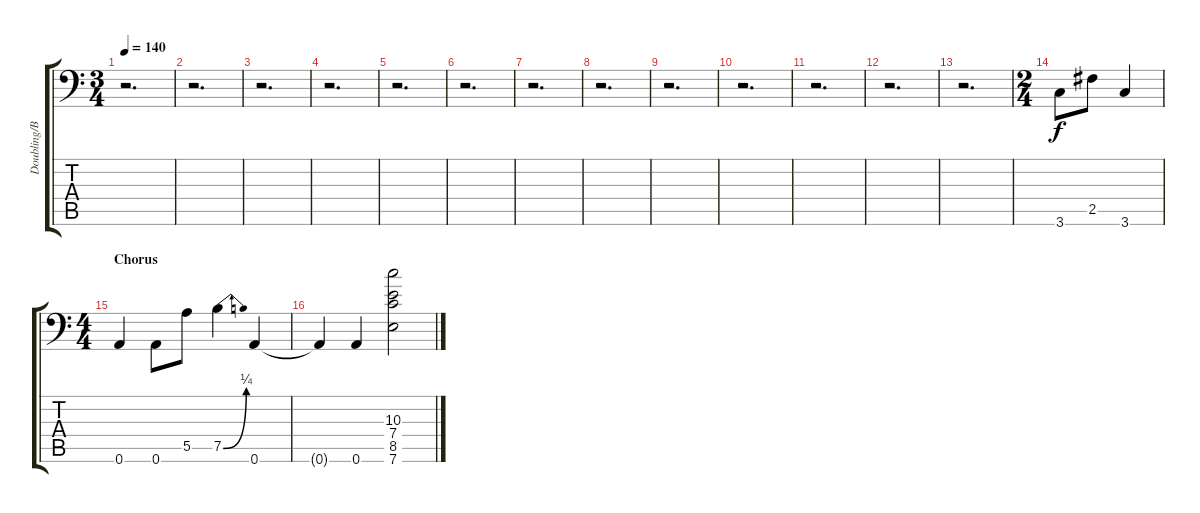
\track ("Doubling/Backup" "Doubling/B") {instrument electricguitarclean}
\staff {score tabs}
\tuning (B3 Gb3 D3 A2 E2 A1) {hide}
\ts (3 4)
\tempo 140
\clef f4
\ks c
r.2{d dy f} |
r.2{d} |
r.2{d} |
r.2{d} |
r.2{d} |
r.2{d} |
r.2{d} |
r.2{d} |
r.2{d} |
r.2{d} |
r.2{d} |
r.2{d} |
r.2{d} |
\ts (2 4)
3.6.8 2.5.8 3.6.4 |
\ts (4 4)
\section ("" "Chorus")
0.6.4 0.6.8 5.5.8 7.5{be (bend 0 0 60 1)}.4 0.6.4 |
0.6{t}.4 0.6.4 (10.3 7.4 8.5 7.6).2
